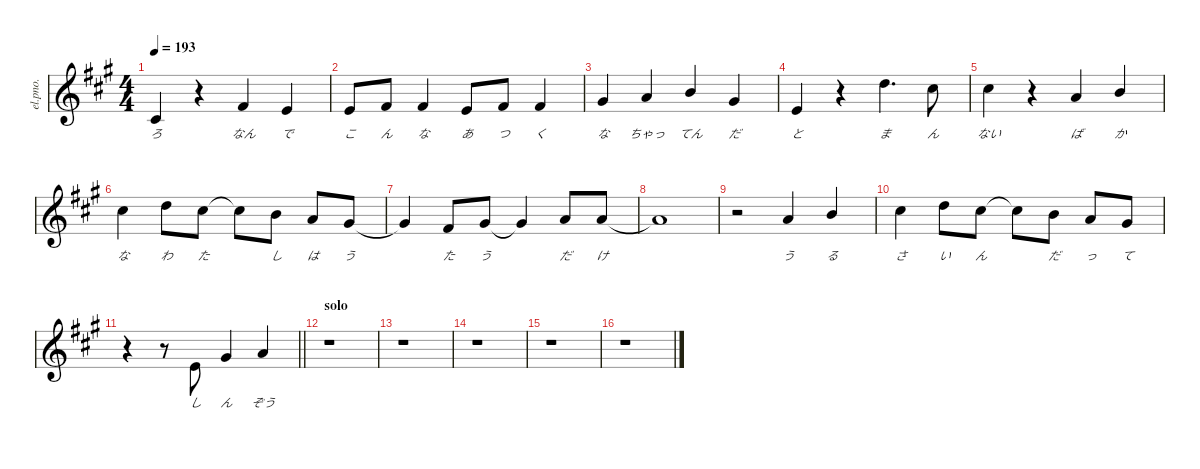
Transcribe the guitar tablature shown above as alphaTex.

\defaultSystemsLayout 4
\hideDynamics
\bracketExtendMode nobrackets
\track ("喜多郁代(vol." "el.pno.") {instrument voiceoohs}
\staff {score}
\tuning (E4 B3 G3 D3 A2 E2)
\ts (4 4)
\tempo 193
\clef g2
\ks a
2.2{acc #}.4{lyrics (0 "ろ") lyrics (1 "") lyrics (2 "") lyrics (3 "") lyrics (4 "") dy mf beam Up} r.4{beam Down} 2.1{acc #}.4{lyrics (0 "なん") lyrics (1 "") lyrics (2 "") lyrics (3 "") lyrics (4 "") beam Up} 0.1{acc forcenatural}.4{lyrics (0 "で") lyrics (1 "") lyrics (2 "") lyrics (3 "") lyrics (4 "") beam Up} |
0.1{acc forcenatural}.8{lyrics (0 "こ") lyrics (1 "") lyrics (2 "") lyrics (3 "") lyrics (4 "") beam Up} 2.1{acc #}.8{lyrics (0 "ん") lyrics (1 "") lyrics (2 "") lyrics (3 "") lyrics (4 "") beam Up} 2.1{acc #}.4{lyrics (0 "な") lyrics (1 "") lyrics (2 "") lyrics (3 "") lyrics (4 "") beam Up} 0.1{acc forcenatural}.8{lyrics (0 "あ") lyrics (1 "") lyrics (2 "") lyrics (3 "") lyrics (4 "") beam Up} 2.1{acc #}.8{lyrics (0 "つ") lyrics (1 "") lyrics (2 "") lyrics (3 "") lyrics (4 "") beam Up} 2.1{acc #}.4{lyrics (0 "く") lyrics (1 "") lyrics (2 "") lyrics (3 "") lyrics (4 "") beam Up} |
4.1{acc #}.4{lyrics (0 "な") lyrics (1 "") lyrics (2 "") lyrics (3 "") lyrics (4 "") beam Up} 5.1{acc forcenatural}.4{lyrics (0 "ちゃっ") lyrics (1 "") lyrics (2 "") lyrics (3 "") lyrics (4 "") beam Up} 7.1{acc forcenatural}.4{lyrics (0 "てん") lyrics (1 "") lyrics (2 "") lyrics (3 "") lyrics (4 "") beam Up} 4.1{acc #}.4{lyrics (0 "だ") lyrics (1 "") lyrics (2 "") lyrics (3 "") lyrics (4 "") beam Up} |
0.1{acc forcenatural}.4{lyrics (0 "と") lyrics (1 "") lyrics (2 "") lyrics (3 "") lyrics (4 "") beam Up} r.4{beam Down} 10.1{acc forcenatural}.4{d lyrics (0 "ま") lyrics (1 "") lyrics (2 "") lyrics (3 "") lyrics (4 "") beam Down} 9.1{acc #}.8{lyrics (0 "ん") lyrics (1 "") lyrics (2 "") lyrics (3 "") lyrics (4 "") beam Down} |
9.1{acc #}.4{lyrics (0 "ない") lyrics (1 "") lyrics (2 "") lyrics (3 "") lyrics (4 "") beam Down} r.4{beam Down} 5.1{acc forcenatural}.4{lyrics (0 "ば") lyrics (1 "") lyrics (2 "") lyrics (3 "") lyrics (4 "") beam Up} 7.1{acc forcenatural}.4{lyrics (0 "か") lyrics (1 "") lyrics (2 "") lyrics (3 "") lyrics (4 "") beam Up} |
9.1{acc #}.4{lyrics (0 "な") lyrics (1 "") lyrics (2 "") lyrics (3 "") lyrics (4 "") beam Down} 10.1{acc forcenatural}.8{lyrics (0 "わ") lyrics (1 "") lyrics (2 "") lyrics (3 "") lyrics (4 "") beam Down} 9.1{acc #}.8{lyrics (0 "た") lyrics (1 "") lyrics (2 "") lyrics (3 "") lyrics (4 "") beam Down} 9.1{t acc #}.8{beam Down} 7.1{acc forcenatural}.8{lyrics (0 "し") lyrics (1 "") lyrics (2 "") lyrics (3 "") lyrics (4 "") beam Down} 5.1{acc forcenatural}.8{lyrics (0 "は") lyrics (1 "") lyrics (2 "") lyrics (3 "") lyrics (4 "") beam Up} 4.1{acc #}.8{lyrics (0 "う") lyrics (1 "") lyrics (2 "") lyrics (3 "") lyrics (4 "") beam Up} |
4.1{t acc #}.4{beam Up} 2.1{acc #}.8{lyrics (0 "た") lyrics (1 "") lyrics (2 "") lyrics (3 "") lyrics (4 "") beam Up} 4.1{acc #}.8{lyrics (0 "う") lyrics (1 "") lyrics (2 "") lyrics (3 "") lyrics (4 "") beam Up} 4.1{t acc #}.4{beam Up} 5.1{acc forcenatural}.8{lyrics (0 "だ") lyrics (1 "") lyrics (2 "") lyrics (3 "") lyrics (4 "") beam Up} 5.1{acc forcenatural}.8{lyrics (0 "け") lyrics (1 "") lyrics (2 "") lyrics (3 "") lyrics (4 "") beam Up} |
5.1{t acc forcenatural}.1{beam Up} |
r.2{beam Down} 5.1{acc forcenatural}.4{lyrics (0 "う") lyrics (1 "") lyrics (2 "") lyrics (3 "") lyrics (4 "") beam Up} 7.1{acc forcenatural}.4{lyrics (0 "る") lyrics (1 "") lyrics (2 "") lyrics (3 "") lyrics (4 "") beam Up} |
9.1{acc #}.4{lyrics (0 "さ") lyrics (1 "") lyrics (2 "") lyrics (3 "") lyrics (4 "") beam Down} 10.1{acc forcenatural}.8{lyrics (0 "い") lyrics (1 "") lyrics (2 "") lyrics (3 "") lyrics (4 "") beam Down} 9.1{acc #}.8{lyrics (0 "ん") lyrics (1 "") lyrics (2 "") lyrics (3 "") lyrics (4 "") beam Down} 9.1{t acc #}.8{beam Down} 7.1{acc forcenatural}.8{lyrics (0 "だ") lyrics (1 "") lyrics (2 "") lyrics (3 "") lyrics (4 "") beam Down} 5.1{acc forcenatural}.8{lyrics (0 "っ") lyrics (1 "") lyrics (2 "") lyrics (3 "") lyrics (4 "") beam Up} 4.1{acc #}.8{lyrics (0 "て") lyrics (1 "") lyrics (2 "") lyrics (3 "") lyrics (4 "") beam Up} |
\barLineRight lightlight
r.4{beam Down} r.8{beam Down} 0.1{acc forcenatural}.8{lyrics (0 "し") lyrics (1 "") lyrics (2 "") lyrics (3 "") lyrics (4 "") beam Up} 4.1{acc #}.4{lyrics (0 "ん") lyrics (1 "") lyrics (2 "") lyrics (3 "") lyrics (4 "") beam Up} 5.1{acc forcenatural}.4{lyrics (0 "ぞう") lyrics (1 "") lyrics (2 "") lyrics (3 "") lyrics (4 "") beam Up} |
\section ("" "solo")
r.1{beam Down} |
r.1{beam Down} |
r.1{beam Down} |
r.1{beam Down} |
r.1{beam Down}
